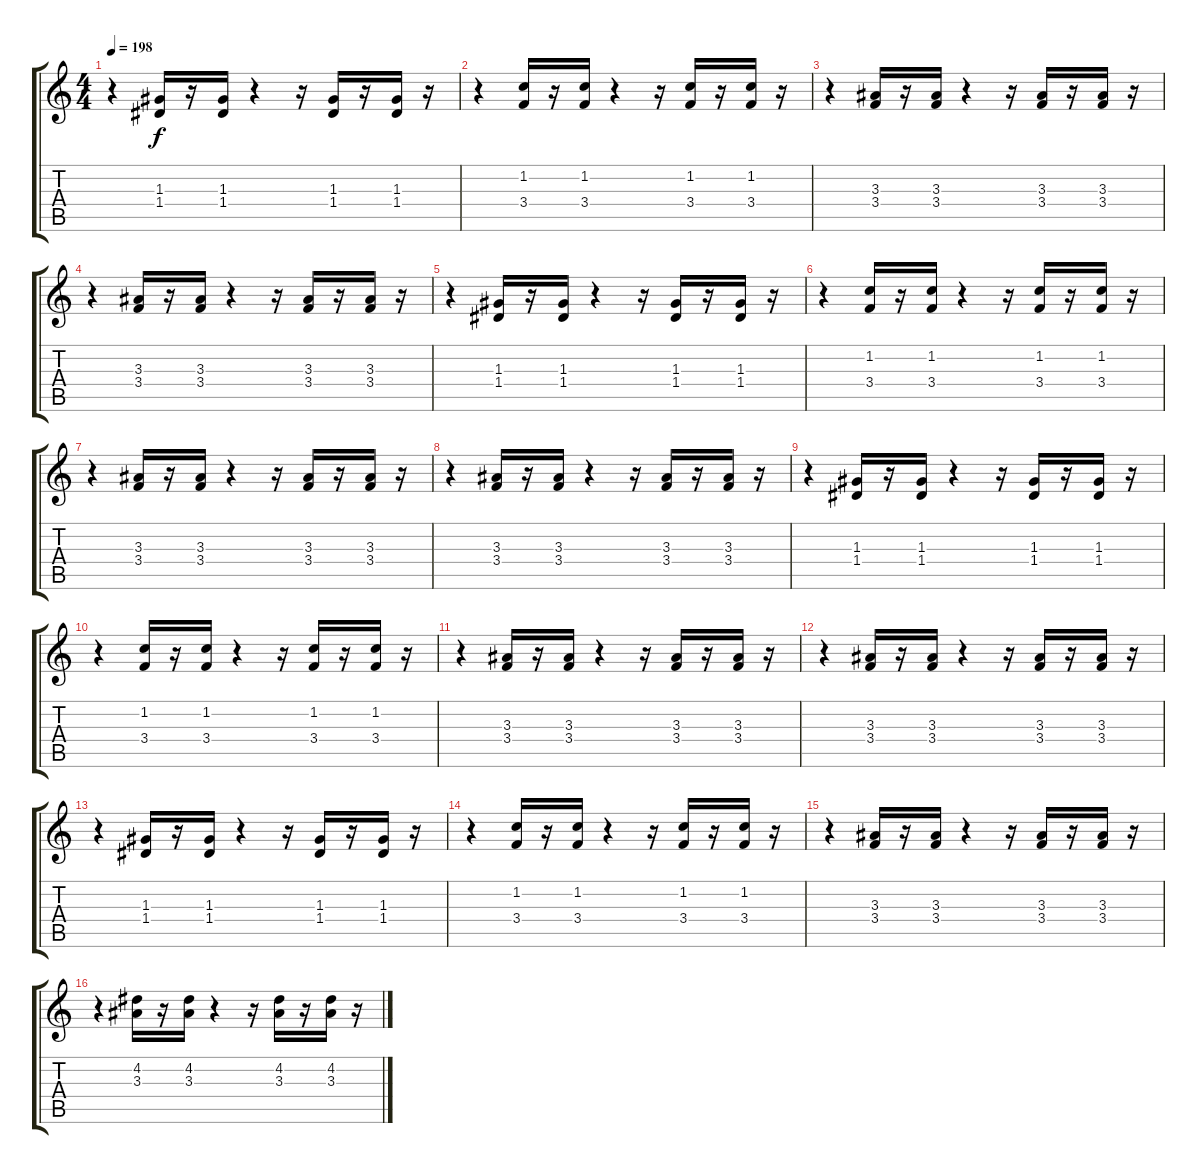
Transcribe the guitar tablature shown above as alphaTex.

\track "" {instrument electricguitarmuted}
\staff {score tabs}
\tuning (E4 B3 G3 D3 A2 E2) {hide}
\ts (4 4)
\tempo 198
\clef g2
\ks c
r.4{dy f} (1.3 1.4).16 r.16 (1.3 1.4).16 r.4 r.16 (1.3 1.4).16 r.16 (1.3 1.4).16 r.16 |
r.4 (1.2 3.4).16 r.16 (1.2 3.4).16 r.4 r.16 (1.2 3.4).16 r.16 (1.2 3.4).16 r.16 |
r.4 (3.3 3.4).16 r.16 (3.3 3.4).16 r.4 r.16 (3.3 3.4).16 r.16 (3.3 3.4).16 r.16 |
r.4 (3.3 3.4).16 r.16 (3.3 3.4).16 r.4 r.16 (3.3 3.4).16 r.16 (3.3 3.4).16 r.16 |
r.4 (1.3 1.4).16 r.16 (1.3 1.4).16 r.4 r.16 (1.3 1.4).16 r.16 (1.3 1.4).16 r.16 |
r.4 (1.2 3.4).16 r.16 (1.2 3.4).16 r.4 r.16 (1.2 3.4).16 r.16 (1.2 3.4).16 r.16 |
r.4 (3.3 3.4).16 r.16 (3.3 3.4).16 r.4 r.16 (3.3 3.4).16 r.16 (3.3 3.4).16 r.16 |
r.4 (3.3 3.4).16 r.16 (3.3 3.4).16 r.4 r.16 (3.3 3.4).16 r.16 (3.3 3.4).16 r.16 |
r.4 (1.3 1.4).16 r.16 (1.3 1.4).16 r.4 r.16 (1.3 1.4).16 r.16 (1.3 1.4).16 r.16 |
r.4 (1.2 3.4).16 r.16 (1.2 3.4).16 r.4 r.16 (1.2 3.4).16 r.16 (1.2 3.4).16 r.16 |
r.4 (3.3 3.4).16 r.16 (3.3 3.4).16 r.4 r.16 (3.3 3.4).16 r.16 (3.3 3.4).16 r.16 |
r.4 (3.3 3.4).16 r.16 (3.3 3.4).16 r.4 r.16 (3.3 3.4).16 r.16 (3.3 3.4).16 r.16 |
r.4 (1.3 1.4).16 r.16 (1.3 1.4).16 r.4 r.16 (1.3 1.4).16 r.16 (1.3 1.4).16 r.16 |
r.4 (1.2 3.4).16 r.16 (1.2 3.4).16 r.4 r.16 (1.2 3.4).16 r.16 (1.2 3.4).16 r.16 |
r.4 (3.3 3.4).16 r.16 (3.3 3.4).16 r.4 r.16 (3.3 3.4).16 r.16 (3.3 3.4).16 r.16 |
r.4 (4.2 3.3).16 r.16 (4.2 3.3).16 r.4 r.16 (4.2 3.3).16 r.16 (4.2 3.3).16 r.16
